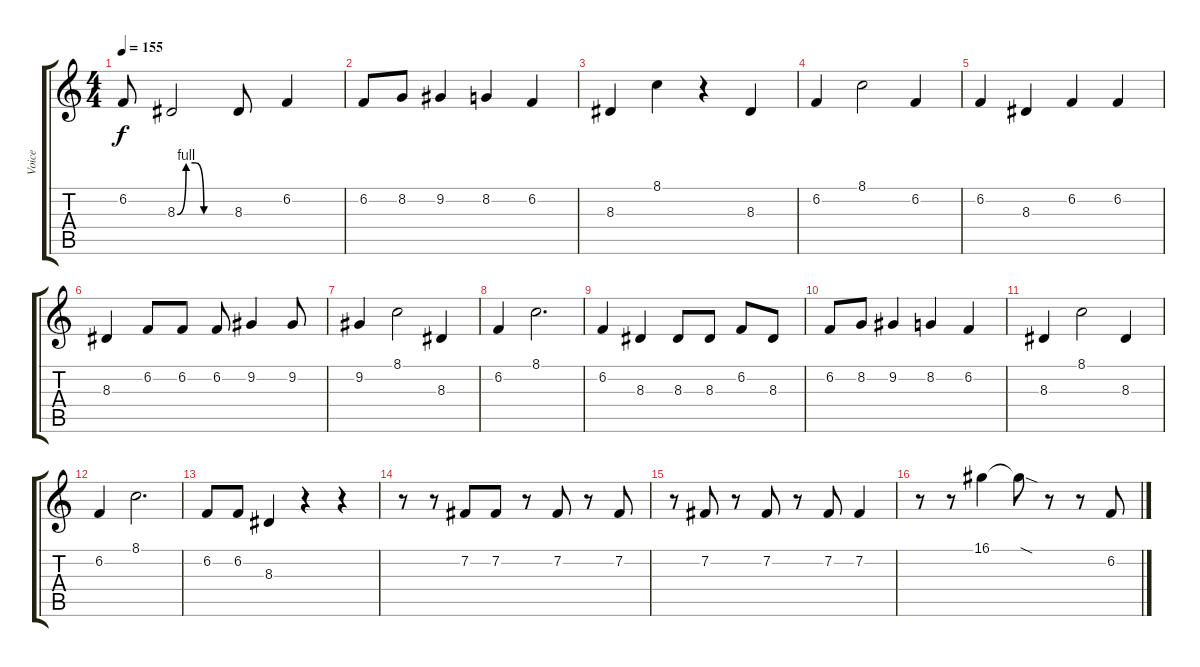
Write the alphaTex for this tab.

\track ("Voice" "Voice") {instrument lead8bassandlead}
\staff {score tabs}
\tuning (E4 B3 G3 D3 A2 E2) {hide}
\ts (4 4)
\tempo 155
\clef g2
\ks c
6.2.8{dy f} 8.3{be (custom 0 0 10 4 20 4 30 0 60 0)}.2 8.3.8 6.2.4 |
6.2.8 8.2.8 9.2.4 8.2.4 6.2.4 |
8.3.4 8.1.4 r.4 8.3.4 |
6.2.4 8.1.2 6.2.4 |
6.2.4 8.3.4 6.2.4 6.2.4 |
8.3.4 6.2.8 6.2.8 6.2.8 9.2.4 9.2.8 |
9.2.4 8.1.2 8.3.4 |
6.2.4 8.1.2{d} |
6.2.4 8.3.4 8.3.8 8.3.8 6.2.8 8.3.8 |
6.2.8 8.2.8 9.2.4 8.2.4 6.2.4 |
8.3.4 8.1.2 8.3.4 |
6.2.4 8.1.2{d} |
6.2.8 6.2.8 8.3.4 r.4 r.4 |
r.8 r.8 7.2.8 7.2.8 r.8 7.2.8 r.8 7.2.8 |
r.8 7.2.8 r.8 7.2.8 r.8 7.2.8 7.2.4 |
r.8 r.8 16.1.4 16.1{sod t}.8 r.8 r.8 6.2.8
